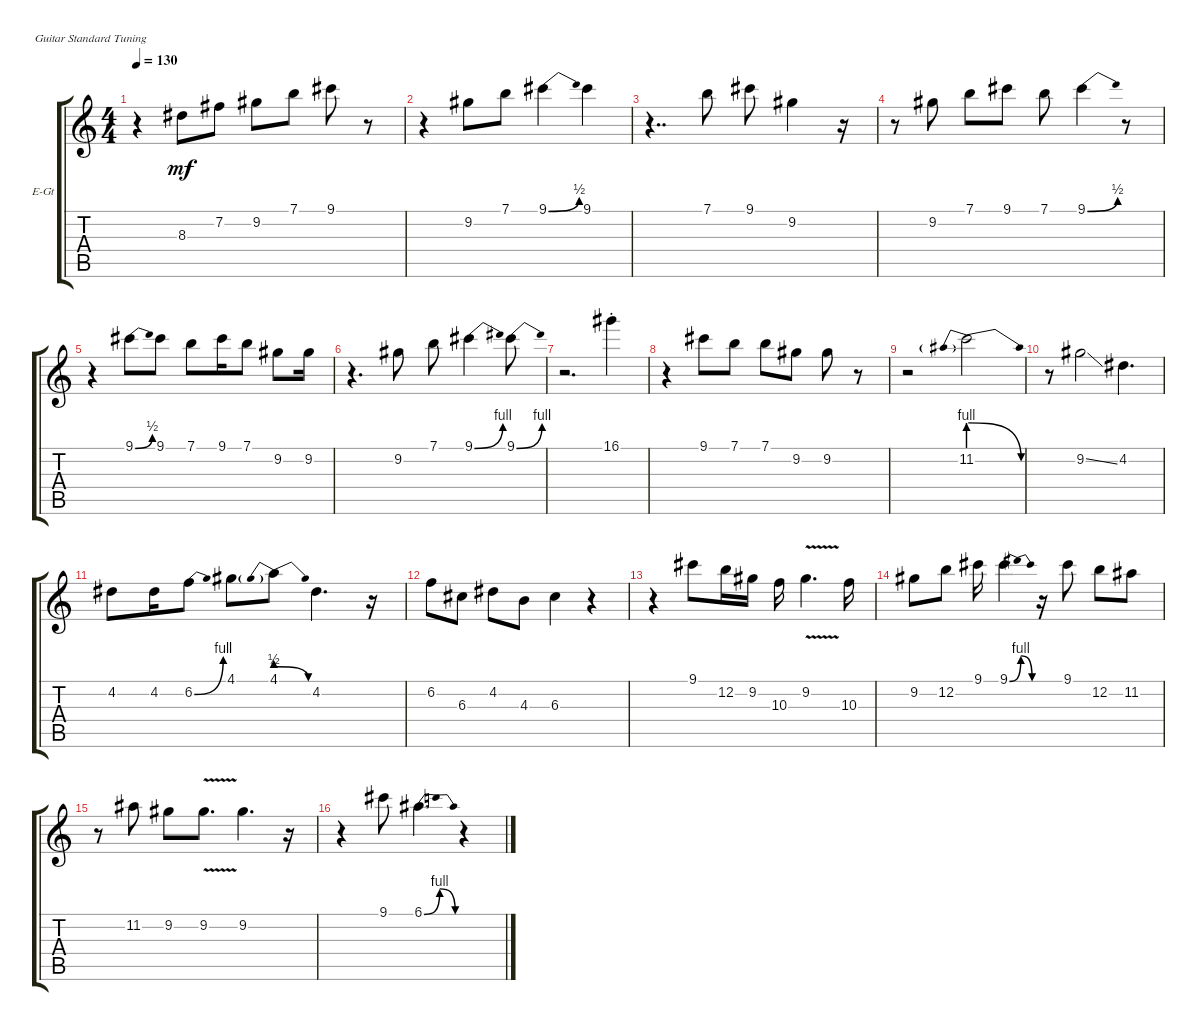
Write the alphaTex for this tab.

\bracketExtendMode groupsimilarinstruments
\firstSystemTrackNameOrientation horizontal
\otherSystemsTrackNameOrientation horizontal
\track ("BB King Guitar" "E-Gt") {instrument electricguitarclean}
\staff {score tabs}
\tuning (E4 B3 G3 D3 A2 E2)
\ts (4 4)
\tempo 130
\clef g2
\scale
1.11728
\ks c
r.4{dy mf} 8.3.8 7.2.8 9.2.8 7.1.8 9.1.8 r.8 |
\scale
0.960908 r.4 9.2.8 7.1.8 9.1{be (bend 0 0 15 2)}.4 9.1.4 |
\scale
0.960908 r.4{dd} 7.1.8 9.1.8 9.2.4 r.16 |
\scale
0.960908 r.8 9.2.8 7.1.8 9.1.8 7.1.8 9.1{be (bend 0 0 15 2)}.4 r.8 |
\scale
1.11728 r.4 9.1{be (bend 0 0 15 2)}.8 9.1.8 7.1.8 9.1.16 7.1.8 9.2.8 9.2.16 |
\scale
0.960908 r.4{d} 9.2.8 7.1.8 9.1{be (bend 0 0 15 4)}.4 9.1{be (bend 0 0 59.4 4)}.8 |
\scale
0.960908 r.2{d} 16.1{st}.4 |
\scale
0.960908 r.4 9.1.8 7.1.8 7.1.8 9.2.8 9.2.8 r.8 |
\scale
1.11728 r.2 11.2{be (prebendrelease 0 4 59.4 0)}.2 |
\scale
0.960908 r.8 9.2{ss}.2 4.2.4{d} |
\scale
0.960908 4.2.8 4.2.16 6.2{be (bend 0 0 60 4)}.8 4.1.8 4.1{be (prebendrelease 0 2 59.4 0)}.8 4.2.4{d} r.16 |
\scale
0.960908 6.2.8 6.3.8 4.2.8 4.3.8 6.3.4 r.4 |
\scale
1.11728 r.4 9.1.8 12.2.16 9.2.16 10.3.16 9.2{v}.4{d} 10.3.16 |
\scale
0.960908 9.2.8 12.2.8 9.1.16 9.1{be (bendrelease 0 0 24 4 33 4 59.4 0)}.4 r.16 9.1.8 12.2.8 11.2.8 |
\scale
0.960908 r.8 11.2.8 9.2.8 9.2{v}.8{d} 9.2.4{d} r.16 |
\scale
0.960908 r.4 9.1.8 6.1{be (bendrelease 0 0 28.2 4 30.599999999999998 4 59.4 0)}.4{d} r.4
